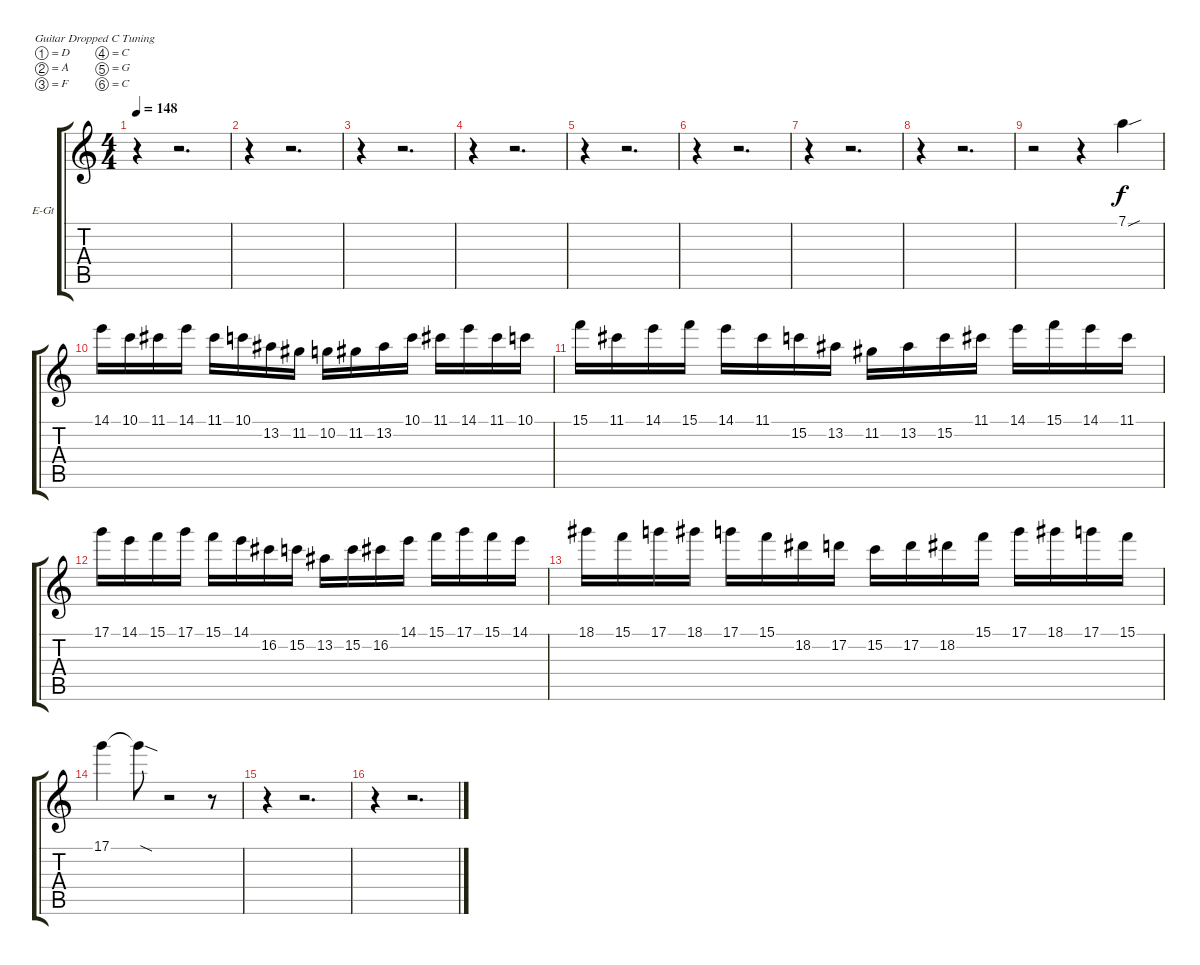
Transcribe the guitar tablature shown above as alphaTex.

\bracketExtendMode groupsimilarinstruments
\firstSystemTrackNameOrientation horizontal
\otherSystemsTrackNameOrientation horizontal
\track ("Lead Guitar" "E-Gt") {instrument distortionguitar}
\staff {score tabs}
\tuning (D4 A3 F3 C3 G2 C2)
\ts (4 4)
\tempo 148
\clef g2
\ks c
r.4{dy f} r.2{d} |
r.4 r.2{d} |
r.4 r.2{d} |
r.4 r.2{d} |
r.4 r.2{d} |
r.4 r.2{d} |
r.4 r.2{d} |
r.4 r.2{d} |
r.2 r.4 7.1{sou}.4 |
14.1.16 10.1.16 11.1.16 14.1.16 11.1.16 10.1.16 13.2.16 11.2.16 10.2.16 11.2.16 13.2.16 10.1.16 11.1.16 14.1.16 11.1.16 10.1.16 |
15.1.16 11.1.16 14.1.16 15.1.16 14.1.16 11.1.16 15.2.16 13.2.16 11.2.16 13.2.16 15.2.16 11.1.16 14.1.16 15.1.16 14.1.16 11.1.16 |
17.1.16 14.1.16 15.1.16 17.1.16 15.1.16 14.1.16 16.2.16 15.2.16 13.2.16 15.2.16 16.2.16 14.1.16 15.1.16 17.1.16 15.1.16 14.1.16 |
18.1.16 15.1.16 17.1.16 18.1.16 17.1.16 15.1.16 18.2.16 17.2.16 15.2.16 17.2.16 18.2.16 15.1.16 17.1.16 18.1.16 17.1.16 15.1.16 |
17.1.4 17.1{sod t}.8 r.2 r.8 |
r.4 r.2{d} |
r.4 r.2{d}
